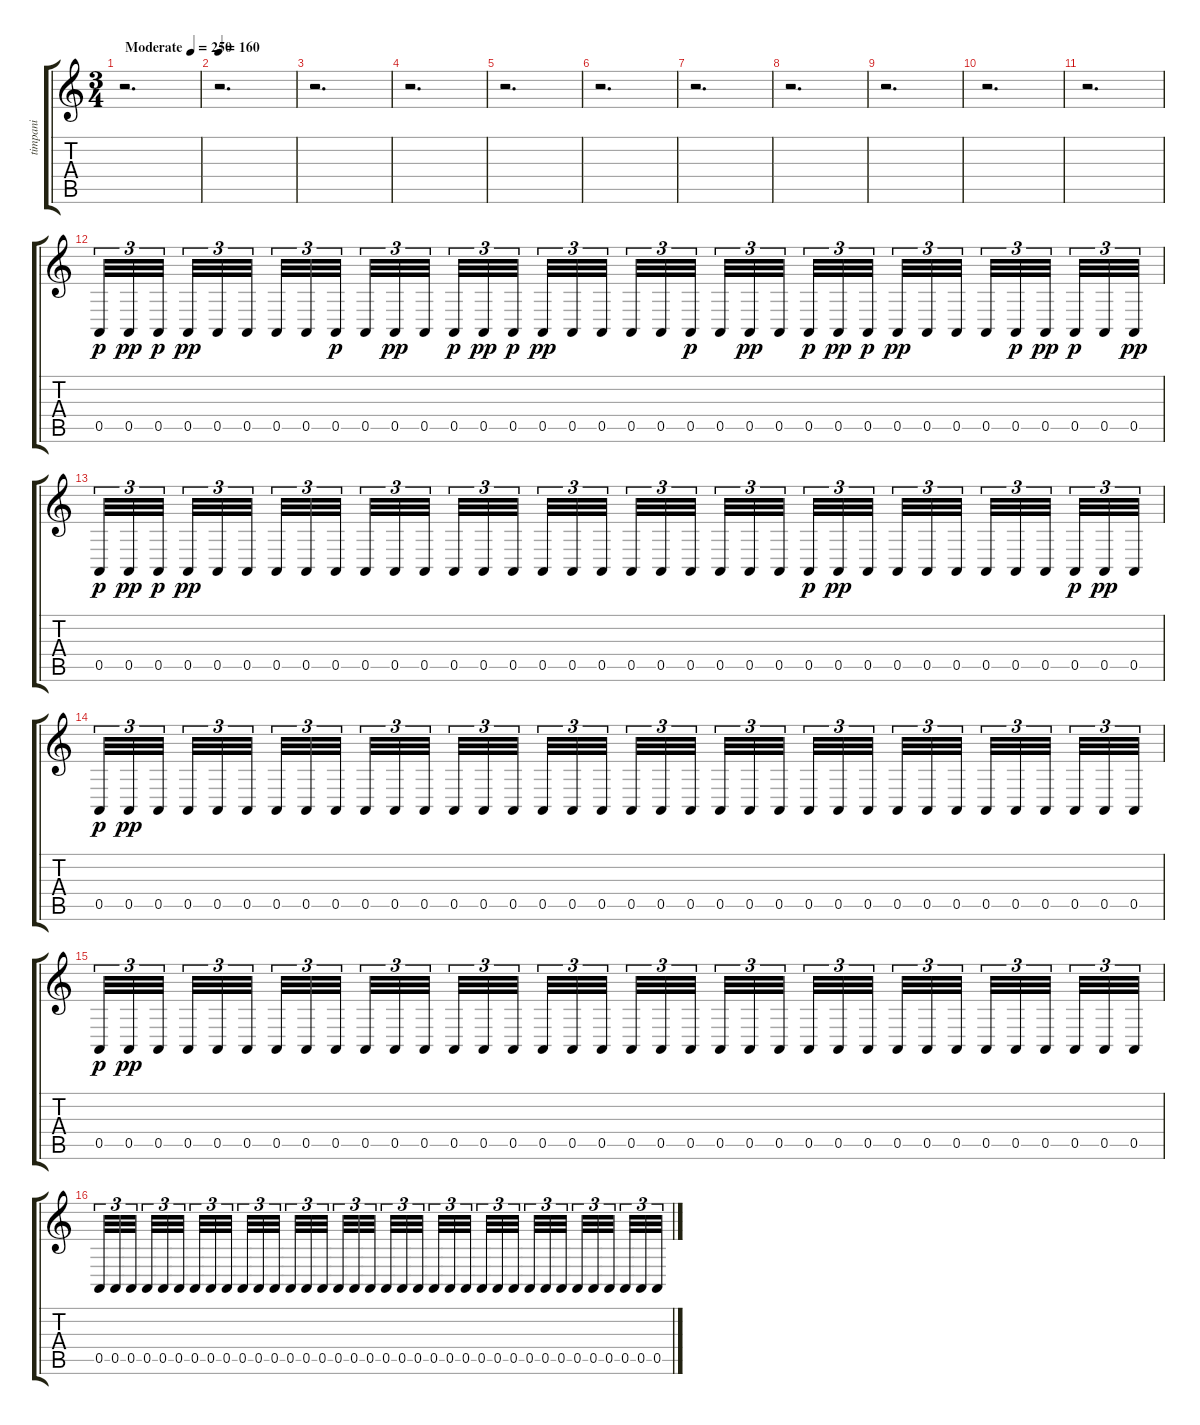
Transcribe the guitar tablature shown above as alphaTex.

\track ("timpani " "timpani ") {instrument stringensemble1}
\staff {score tabs}
\tuning (E4 B3 G3 D3 A2 E2) {hide}
\ts (3 4)
\tempo (250 "Moderate")
\clef g2
\ks c
r.2{d dy p instrument stringensemble1} |
\tempo 160
r.2{d} |
r.2{d} |
r.2{d} |
r.2{d} |
r.2{d} |
r.2{d} |
r.2{d} |
r.2{d} |
r.2{d} |
r.2{d} |
0.5.32{tu (3 2) volume 13} 0.5.32{tu (3 2) dy pp} 0.5.32{tu (3 2) dy p} 0.5.32{tu (3 2) dy pp} 0.5.32{tu (3 2)} 0.5.32{tu (3 2)} 0.5.32{tu (3 2)} 0.5.32{tu (3 2)} 0.5.32{tu (3 2) dy p} 0.5.32{tu (3 2)} 0.5.32{tu (3 2) dy pp} 0.5.32{tu (3 2)} 0.5.32{tu (3 2) dy p} 0.5.32{tu (3 2) dy pp} 0.5.32{tu (3 2) dy p} 0.5.32{tu (3 2) dy pp} 0.5.32{tu (3 2)} 0.5.32{tu (3 2)} 0.5.32{tu (3 2)} 0.5.32{tu (3 2)} 0.5.32{tu (3 2) dy p} 0.5.32{tu (3 2)} 0.5.32{tu (3 2) dy pp} 0.5.32{tu (3 2)} 0.5.32{tu (3 2) dy p} 0.5.32{tu (3 2) dy pp} 0.5.32{tu (3 2) dy p} 0.5.32{tu (3 2) dy pp} 0.5.32{tu (3 2)} 0.5.32{tu (3 2)} 0.5.32{tu (3 2)} 0.5.32{tu (3 2) dy p} 0.5.32{tu (3 2) dy pp} 0.5.32{tu (3 2) dy p} 0.5.32{tu (3 2)} 0.5.32{tu (3 2) dy pp} |
0.5.32{tu (3 2) dy p} 0.5.32{tu (3 2) dy pp} 0.5.32{tu (3 2) dy p} 0.5.32{tu (3 2) dy pp} 0.5.32{tu (3 2)} 0.5.32{tu (3 2)} 0.5.32{tu (3 2)} 0.5.32{tu (3 2)} 0.5.32{tu (3 2)} 0.5.32{tu (3 2)} 0.5.32{tu (3 2)} 0.5.32{tu (3 2)} 0.5.32{tu (3 2)} 0.5.32{tu (3 2)} 0.5.32{tu (3 2)} 0.5.32{tu (3 2)} 0.5.32{tu (3 2)} 0.5.32{tu (3 2)} 0.5.32{tu (3 2)} 0.5.32{tu (3 2)} 0.5.32{tu (3 2)} 0.5.32{tu (3 2)} 0.5.32{tu (3 2)} 0.5.32{tu (3 2)} 0.5.32{tu (3 2) dy p} 0.5.32{tu (3 2) dy pp} 0.5.32{tu (3 2)} 0.5.32{tu (3 2)} 0.5.32{tu (3 2)} 0.5.32{tu (3 2)} 0.5.32{tu (3 2)} 0.5.32{tu (3 2)} 0.5.32{tu (3 2)} 0.5.32{tu (3 2) dy p} 0.5.32{tu (3 2) dy pp} 0.5.32{tu (3 2)} |
0.5.32{tu (3 2) dy p} 0.5.32{tu (3 2) dy pp} 0.5.32{tu (3 2)} 0.5.32{tu (3 2)} 0.5.32{tu (3 2)} 0.5.32{tu (3 2)} 0.5.32{tu (3 2)} 0.5.32{tu (3 2)} 0.5.32{tu (3 2)} 0.5.32{tu (3 2)} 0.5.32{tu (3 2)} 0.5.32{tu (3 2)} 0.5.32{tu (3 2)} 0.5.32{tu (3 2)} 0.5.32{tu (3 2)} 0.5.32{tu (3 2)} 0.5.32{tu (3 2)} 0.5.32{tu (3 2)} 0.5.32{tu (3 2)} 0.5.32{tu (3 2)} 0.5.32{tu (3 2)} 0.5.32{tu (3 2)} 0.5.32{tu (3 2)} 0.5.32{tu (3 2)} 0.5.32{tu (3 2)} 0.5.32{tu (3 2)} 0.5.32{tu (3 2)} 0.5.32{tu (3 2)} 0.5.32{tu (3 2)} 0.5.32{tu (3 2)} 0.5.32{tu (3 2)} 0.5.32{tu (3 2)} 0.5.32{tu (3 2)} 0.5.32{tu (3 2)} 0.5.32{tu (3 2)} 0.5.32{tu (3 2)} |
0.5.32{tu (3 2) dy p} 0.5.32{tu (3 2) dy pp} 0.5.32{tu (3 2)} 0.5.32{tu (3 2)} 0.5.32{tu (3 2)} 0.5.32{tu (3 2)} 0.5.32{tu (3 2)} 0.5.32{tu (3 2)} 0.5.32{tu (3 2)} 0.5.32{tu (3 2)} 0.5.32{tu (3 2)} 0.5.32{tu (3 2)} 0.5.32{tu (3 2)} 0.5.32{tu (3 2)} 0.5.32{tu (3 2)} 0.5.32{tu (3 2)} 0.5.32{tu (3 2)} 0.5.32{tu (3 2)} 0.5.32{tu (3 2)} 0.5.32{tu (3 2)} 0.5.32{tu (3 2)} 0.5.32{tu (3 2)} 0.5.32{tu (3 2)} 0.5.32{tu (3 2)} 0.5.32{tu (3 2)} 0.5.32{tu (3 2)} 0.5.32{tu (3 2)} 0.5.32{tu (3 2)} 0.5.32{tu (3 2)} 0.5.32{tu (3 2)} 0.5.32{tu (3 2)} 0.5.32{tu (3 2)} 0.5.32{tu (3 2)} 0.5.32{tu (3 2)} 0.5.32{tu (3 2)} 0.5.32{tu (3 2)} |
0.5.32{tu (3 2)} 0.5.32{tu (3 2)} 0.5.32{tu (3 2)} 0.5.32{tu (3 2)} 0.5.32{tu (3 2)} 0.5.32{tu (3 2)} 0.5.32{tu (3 2)} 0.5.32{tu (3 2)} 0.5.32{tu (3 2)} 0.5.32{tu (3 2)} 0.5.32{tu (3 2)} 0.5.32{tu (3 2)} 0.5.32{tu (3 2)} 0.5.32{tu (3 2)} 0.5.32{tu (3 2)} 0.5.32{tu (3 2)} 0.5.32{tu (3 2)} 0.5.32{tu (3 2)} 0.5.32{tu (3 2)} 0.5.32{tu (3 2)} 0.5.32{tu (3 2)} 0.5.32{tu (3 2)} 0.5.32{tu (3 2)} 0.5.32{tu (3 2)} 0.5.32{tu (3 2)} 0.5.32{tu (3 2)} 0.5.32{tu (3 2)} 0.5.32{tu (3 2)} 0.5.32{tu (3 2)} 0.5.32{tu (3 2)} 0.5.32{tu (3 2)} 0.5.32{tu (3 2)} 0.5.32{tu (3 2)} 0.5.32{tu (3 2)} 0.5.32{tu (3 2)} 0.5.32{tu (3 2)}
